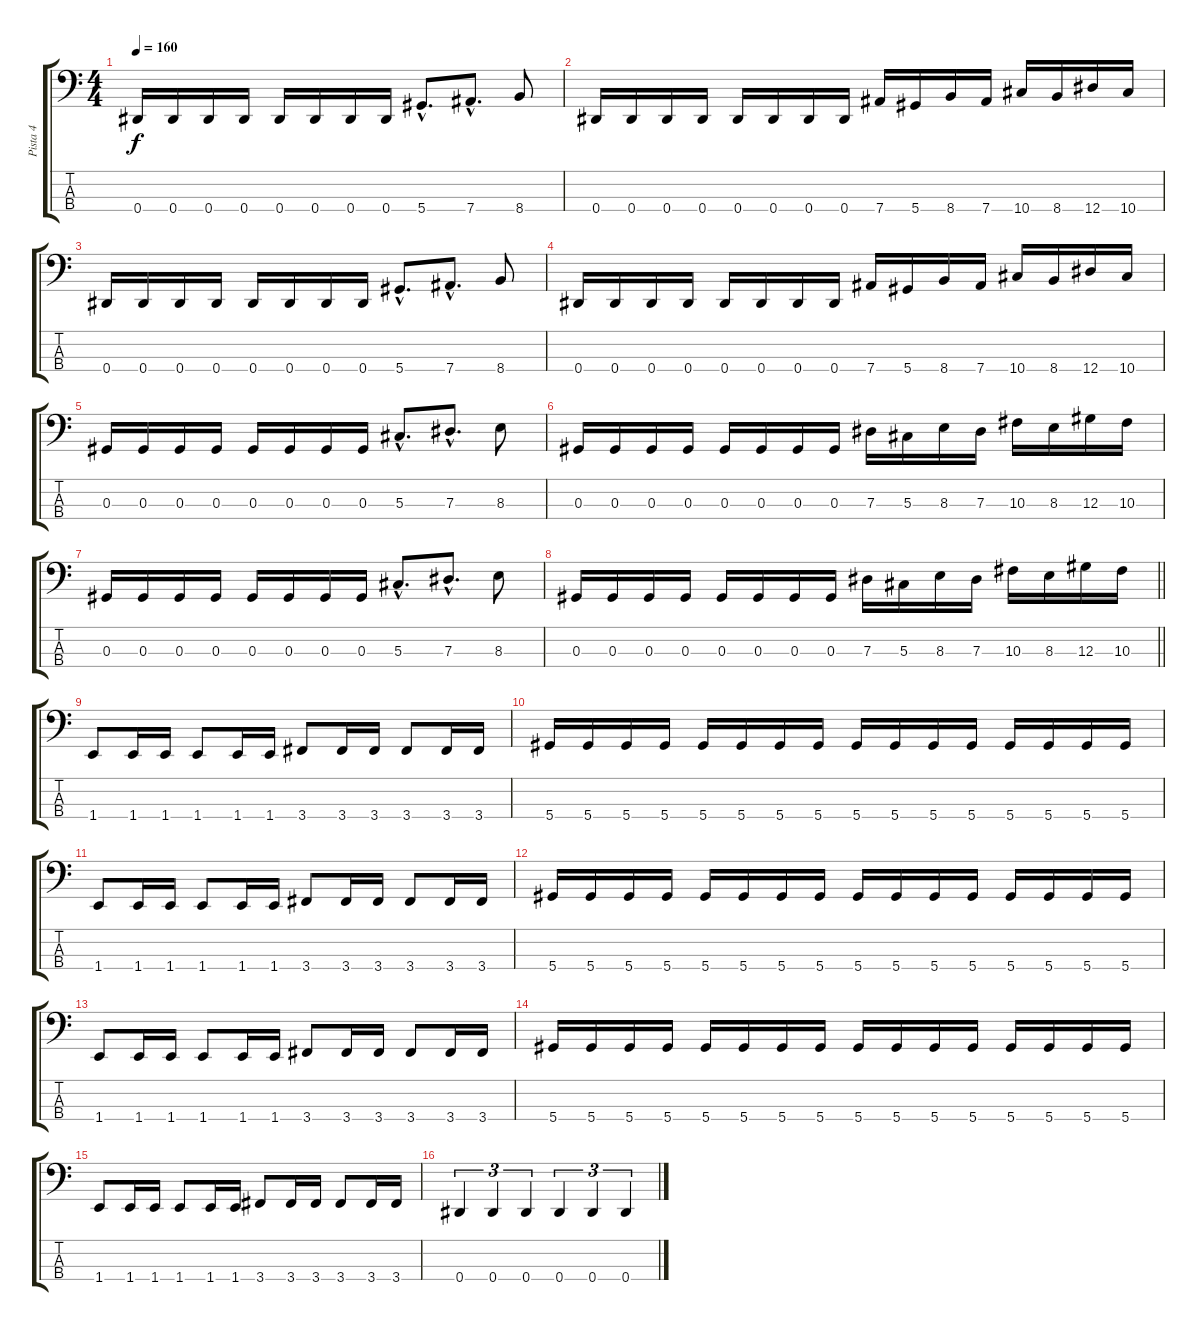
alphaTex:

\track ("Pista 4" "Pista 4") {instrument electricbasspick}
\staff {score tabs}
\tuning (Gb2 Db2 Ab1 Eb1) {hide}
\ts (4 4)
\tempo 160
\clef f4
\ks c
0.4.16{dy f instrument electricbasspick} 0.4.16 0.4.16 0.4.16 0.4.16 0.4.16 0.4.16 0.4.16 5.4{hac}.8{d} 7.4{hac}.8{d} 8.4.8 |
0.4.16 0.4.16 0.4.16 0.4.16 0.4.16 0.4.16 0.4.16 0.4.16 7.4.16 5.4.16 8.4.16 7.4.16 10.4.16 8.4.16 12.4.16 10.4.16 |
0.4.16 0.4.16 0.4.16 0.4.16 0.4.16 0.4.16 0.4.16 0.4.16 5.4{hac}.8{d} 7.4{hac}.8{d} 8.4.8 |
0.4.16 0.4.16 0.4.16 0.4.16 0.4.16 0.4.16 0.4.16 0.4.16 7.4.16 5.4.16 8.4.16 7.4.16 10.4.16 8.4.16 12.4.16 10.4.16 |
0.3.16 0.3.16 0.3.16 0.3.16 0.3.16 0.3.16 0.3.16 0.3.16 5.3{hac}.8{d} 7.3{hac}.8{d} 8.3.8 |
0.3.16 0.3.16 0.3.16 0.3.16 0.3.16 0.3.16 0.3.16 0.3.16 7.3.16 5.3.16 8.3.16 7.3.16 10.3.16 8.3.16 12.3.16 10.3.16 |
0.3.16 0.3.16 0.3.16 0.3.16 0.3.16 0.3.16 0.3.16 0.3.16 5.3{hac}.8{d} 7.3{hac}.8{d} 8.3.8 |
\barLineRight lightlight
0.3.16 0.3.16 0.3.16 0.3.16 0.3.16 0.3.16 0.3.16 0.3.16 7.3.16 5.3.16 8.3.16 7.3.16 10.3.16 8.3.16 12.3.16 10.3.16 |
1.4.8 1.4.16 1.4.16 1.4.8 1.4.16 1.4.16 3.4.8 3.4.16 3.4.16 3.4.8 3.4.16 3.4.16 |
5.4.16 5.4.16 5.4.16 5.4.16 5.4.16 5.4.16 5.4.16 5.4.16 5.4.16 5.4.16 5.4.16 5.4.16 5.4.16 5.4.16 5.4.16 5.4.16 |
1.4.8 1.4.16 1.4.16 1.4.8 1.4.16 1.4.16 3.4.8 3.4.16 3.4.16 3.4.8 3.4.16 3.4.16 |
5.4.16 5.4.16 5.4.16 5.4.16 5.4.16 5.4.16 5.4.16 5.4.16 5.4.16 5.4.16 5.4.16 5.4.16 5.4.16 5.4.16 5.4.16 5.4.16 |
1.4.8 1.4.16 1.4.16 1.4.8 1.4.16 1.4.16 3.4.8 3.4.16 3.4.16 3.4.8 3.4.16 3.4.16 |
5.4.16 5.4.16 5.4.16 5.4.16 5.4.16 5.4.16 5.4.16 5.4.16 5.4.16 5.4.16 5.4.16 5.4.16 5.4.16 5.4.16 5.4.16 5.4.16 |
1.4.8 1.4.16 1.4.16 1.4.8 1.4.16 1.4.16 3.4.8 3.4.16 3.4.16 3.4.8 3.4.16 3.4.16 |
0.4.4{tu (3 2)} 0.4.4{tu (3 2)} 0.4.4{tu (3 2)} 0.4.4{tu (3 2)} 0.4.4{tu (3 2)} 0.4.4{tu (3 2)}
